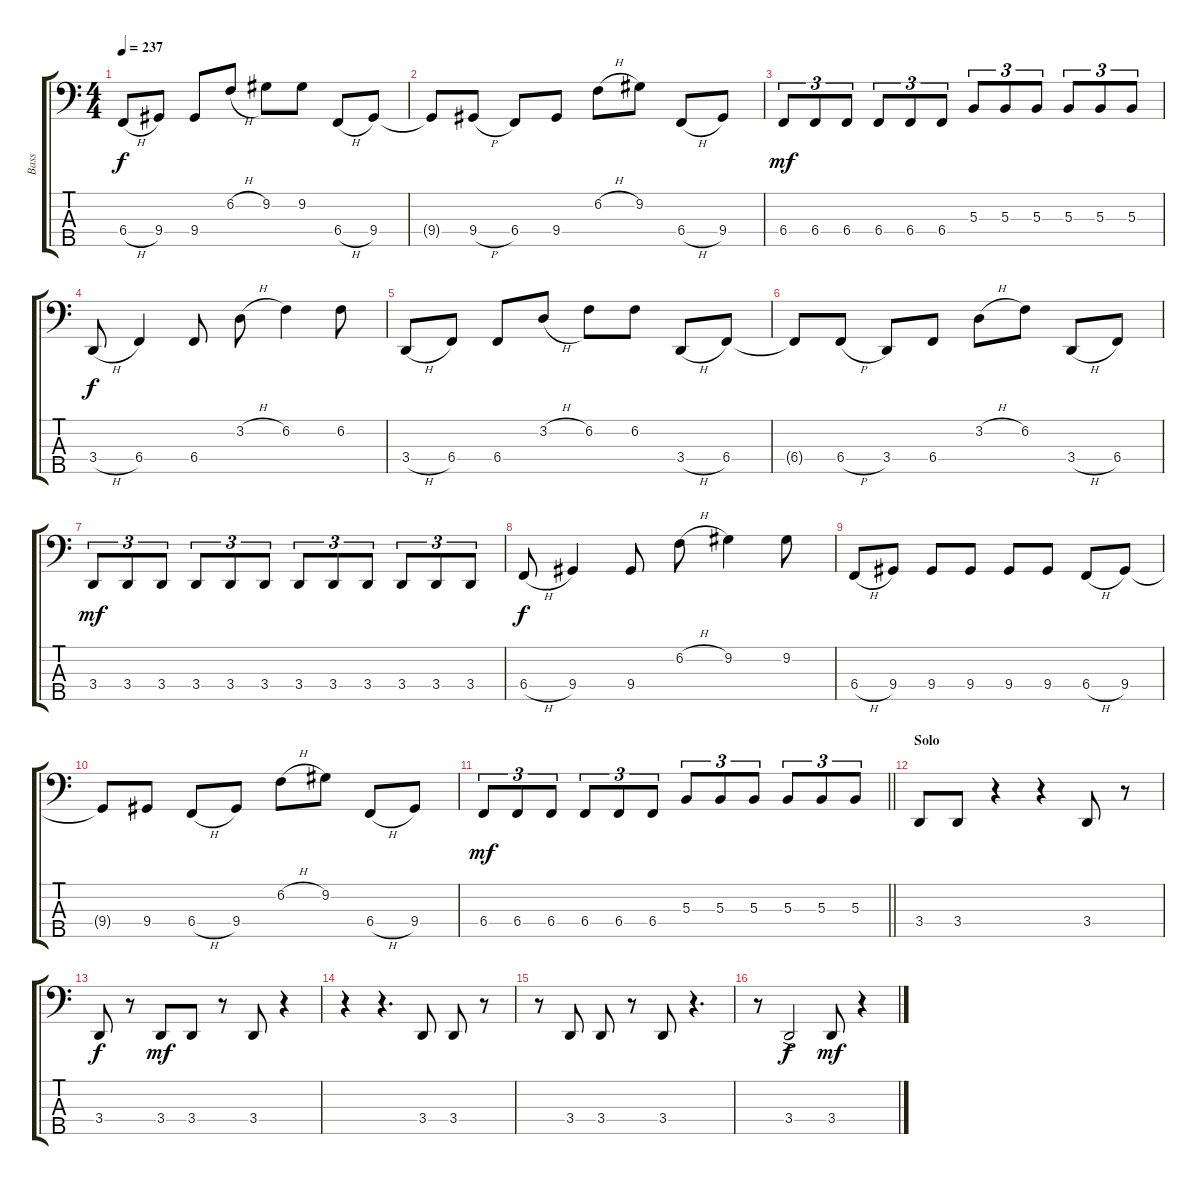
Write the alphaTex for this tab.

\track ("Bass" "Bass") {instrument electricbassfinger}
\staff {score tabs}
\tuning (E2 B1 Gb1 B0 Ab0) {hide}
\ts (4 4)
\tempo 237
\clef f4
\ks c
6.4{h}.8{dy f} 9.4.8 9.4.8 6.2{h}.8 9.2.8 9.2.8 6.4{h}.8 9.4.8 |
9.4{t}.8 9.4{h}.8 6.4.8 9.4.8 6.2{h}.8 9.2.8 6.4{h}.8 9.4.8 |
6.4.8{tu (3 2) dy mf} 6.4.8{tu (3 2)} 6.4.8{tu (3 2)} 6.4.8{tu (3 2)} 6.4.8{tu (3 2)} 6.4.8{tu (3 2)} 5.3.8{tu (3 2)} 5.3.8{tu (3 2)} 5.3.8{tu (3 2)} 5.3.8{tu (3 2)} 5.3.8{tu (3 2)} 5.3.8{tu (3 2)} |
3.4{h}.8{dy f} 6.4.4 6.4.8 3.2{h}.8 6.2.4 6.2.8 |
3.4{h}.8 6.4.8 6.4.8 3.2{h}.8 6.2.8 6.2.8 3.4{h}.8 6.4.8 |
6.4{t}.8 6.4{h}.8 3.4.8 6.4.8 3.2{h}.8 6.2.8 3.4{h}.8 6.4.8 |
3.4.8{tu (3 2) dy mf} 3.4.8{tu (3 2)} 3.4.8{tu (3 2)} 3.4.8{tu (3 2)} 3.4.8{tu (3 2)} 3.4.8{tu (3 2)} 3.4.8{tu (3 2)} 3.4.8{tu (3 2)} 3.4.8{tu (3 2)} 3.4.8{tu (3 2)} 3.4.8{tu (3 2)} 3.4.8{tu (3 2)} |
6.4{h}.8{dy f} 9.4.4 9.4.8 6.2{h}.8 9.2.4 9.2.8 |
6.4{h}.8 9.4.8 9.4.8 9.4.8 9.4.8 9.4.8 6.4{h}.8 9.4.8 |
9.4{t}.8 9.4.8 6.4{h}.8 9.4.8 6.2{h}.8 9.2.8 6.4{h}.8 9.4.8 |
\barLineRight lightlight
6.4.8{tu (3 2) dy mf} 6.4.8{tu (3 2)} 6.4.8{tu (3 2)} 6.4.8{tu (3 2)} 6.4.8{tu (3 2)} 6.4.8{tu (3 2)} 5.3.8{tu (3 2)} 5.3.8{tu (3 2)} 5.3.8{tu (3 2)} 5.3.8{tu (3 2)} 5.3.8{tu (3 2)} 5.3.8{tu (3 2)} |
\section ("" "Solo")
3.4.8 3.4.8 r.4 r.4 3.4.8 r.8 |
3.4.8{dy f} r.8 3.4.8{dy mf} 3.4.8 r.8 3.4.8 r.4 |
r.4 r.4{d} 3.4.8 3.4.8 r.8 |
r.8 3.4.8 3.4.8 r.8 3.4.8 r.4{d} |
r.8 3.4{ac}.2{dy f} 3.4.8{dy mf} r.4
